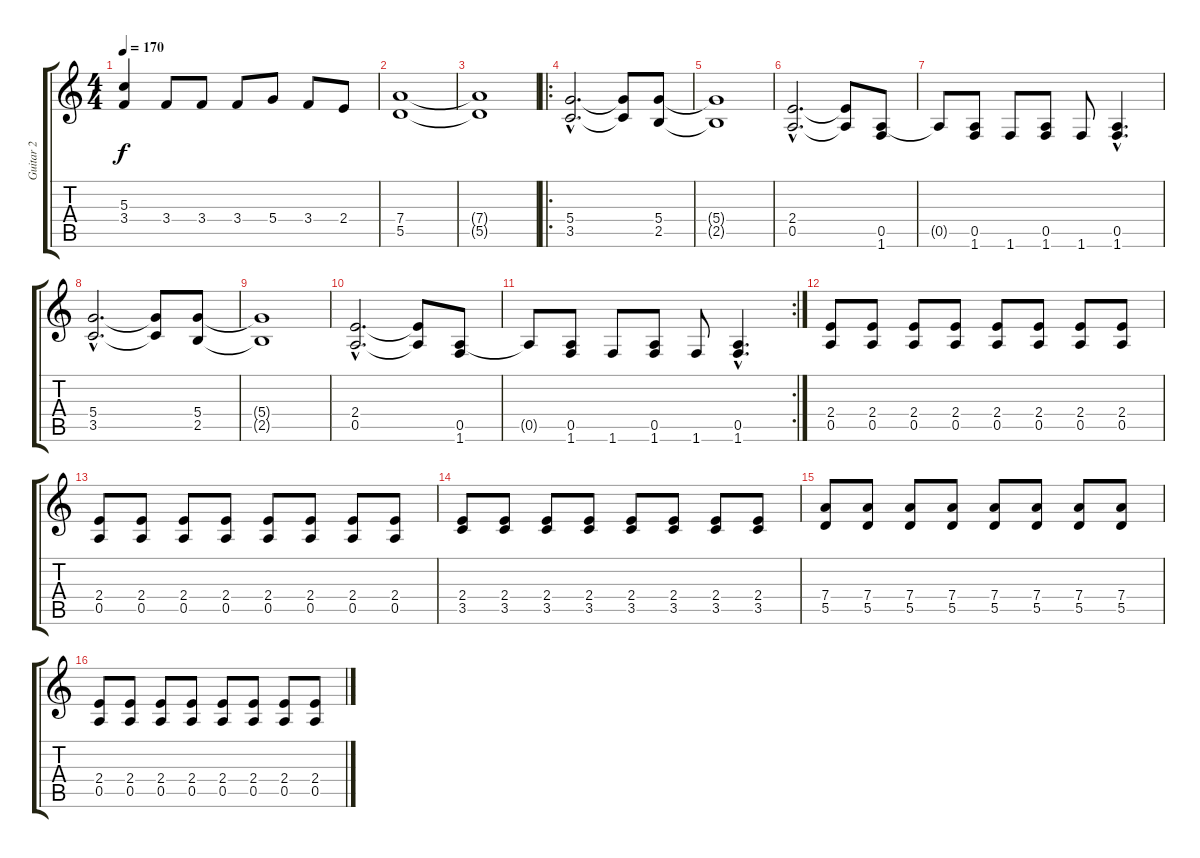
\track ("Guitar 2" "Guitar 2") {instrument distortionguitar}
\staff {score tabs}
\tuning (E4 B3 G3 D3 A2 E2) {hide}
\ts (4 4)
\tempo 170
\clef g2
\ks c
(5.3{t} 3.4{t}).4{dy f} 3.4.8 3.4.8 3.4.8 5.4.8 3.4.8 2.4.8 |
(7.4 5.5).1 |
(7.4{t} 5.5{t}).1 |
\ro
(5.4{hac} 3.5{hac}).2{d} (5.4{t} 3.5{t}).8 (5.4 2.5).8 |
(5.4{t} 2.5{t}).1 |
(2.4{hac} 0.5{hac}).2{d} (2.4{t} 0.5{t}).8 (0.5 1.6).8 |
0.5{t}.8 (0.5 1.6).8 1.6.8 (0.5 1.6).8 1.6.8 (0.5{hac} 1.6{hac}).4{d} |
(5.4{hac} 3.5{hac}).2{d} (5.4{t} 3.5{t}).8 (5.4 2.5).8 |
(5.4{t} 2.5{t}).1 |
(2.4{hac} 0.5{hac}).2{d} (2.4{t} 0.5{t}).8 (0.5 1.6).8 |
\rc 2
0.5{t}.8 (0.5 1.6).8 1.6.8 (0.5 1.6).8 1.6.8 (0.5{hac} 1.6{hac}).4{d} |
(2.4 0.5).8 (2.4 0.5).8 (2.4 0.5).8 (2.4 0.5).8 (2.4 0.5).8 (2.4 0.5).8 (2.4 0.5).8 (2.4 0.5).8 |
(2.4 0.5).8 (2.4 0.5).8 (2.4 0.5).8 (2.4 0.5).8 (2.4 0.5).8 (2.4 0.5).8 (2.4 0.5).8 (2.4 0.5).8 |
(2.4 3.5).8 (2.4 3.5).8 (2.4 3.5).8 (2.4 3.5).8 (2.4 3.5).8 (2.4 3.5).8 (2.4 3.5).8 (2.4 3.5).8 |
(7.4 5.5).8 (7.4 5.5).8 (7.4 5.5).8 (7.4 5.5).8 (7.4 5.5).8 (7.4 5.5).8 (7.4 5.5).8 (7.4 5.5).8 |
(2.4 0.5).8 (2.4 0.5).8 (2.4 0.5).8 (2.4 0.5).8 (2.4 0.5).8 (2.4 0.5).8 (2.4 0.5).8 (2.4 0.5).8
